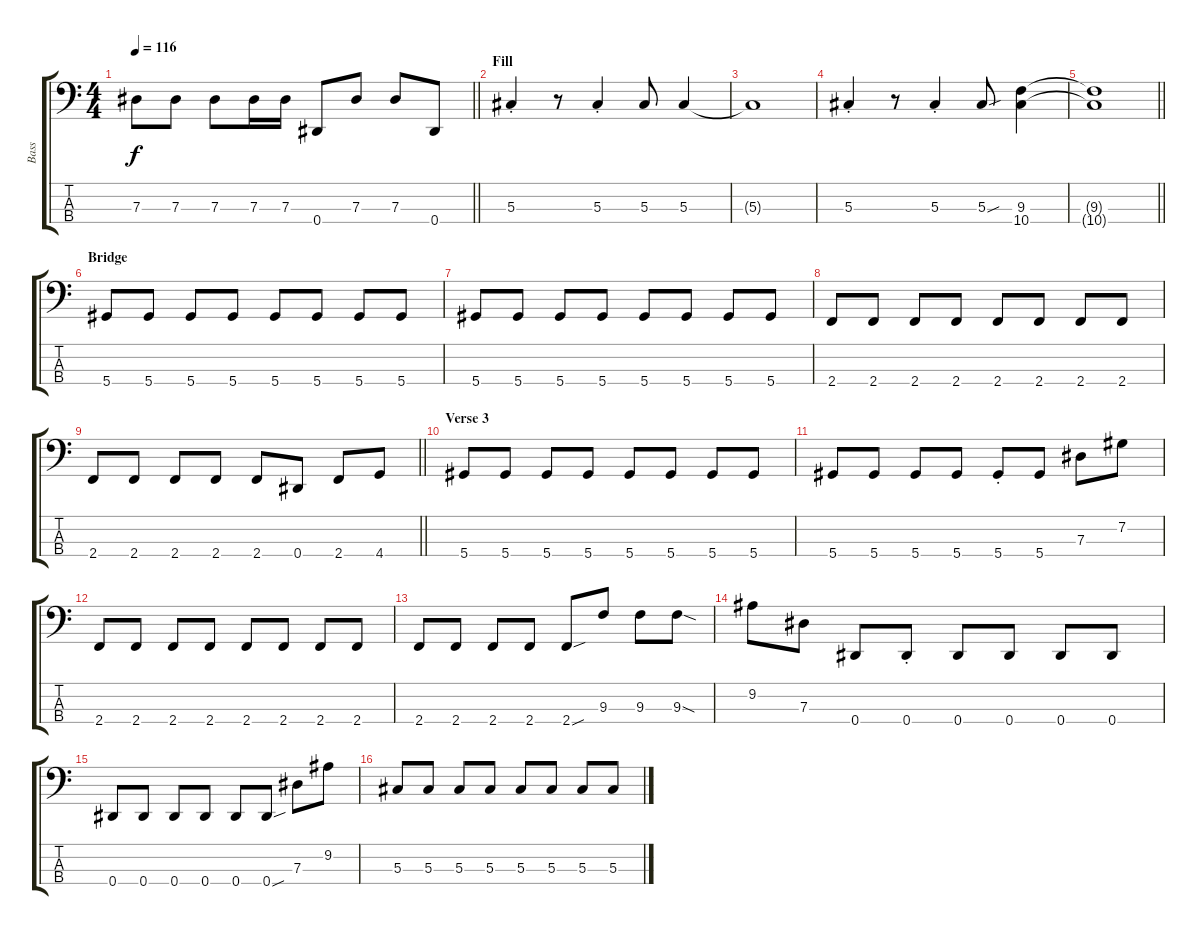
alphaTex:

\track ("Bass" "Bass") {instrument electricbassfinger}
\staff {score tabs}
\tuning (Gb2 Db2 Ab1 Eb1) {hide}
\ts (4 4)
\tempo 116
\clef f4
\barLineRight lightlight
\ks c
7.3.8{dy f} 7.3.8 7.3.8 7.3.16 7.3.16 0.4.8 7.3.8 7.3.8 0.4.8 |
\section ("" "Fill")
5.3{st}.4 r.8 5.3{st}.4 5.3.8 5.3.4 |
5.3{t}.1 |
5.3{st}.4 r.8 5.3{st}.4 5.3{sou}.8 (9.3 10.4).4 |
\barLineRight lightlight
(9.3{t} 10.4{t}).1 |
\section ("" "Bridge")
5.4.8 5.4.8 5.4.8 5.4.8 5.4.8 5.4.8 5.4.8 5.4.8 |
5.4.8 5.4.8 5.4.8 5.4.8 5.4.8 5.4.8 5.4.8 5.4.8 |
2.4.8 2.4.8 2.4.8 2.4.8 2.4.8 2.4.8 2.4.8 2.4.8 |
\barLineRight lightlight
2.4.8 2.4.8 2.4.8 2.4.8 2.4.8 0.4.8 2.4.8 4.4.8 |
\section ("" "Verse 3")
5.4.8 5.4.8 5.4.8 5.4.8 5.4.8 5.4.8 5.4.8 5.4.8 |
5.4.8 5.4.8 5.4.8 5.4.8 5.4{st}.8 5.4.8 7.3.8 7.2.8 |
2.4.8 2.4.8 2.4.8 2.4.8 2.4.8 2.4.8 2.4.8 2.4.8 |
2.4.8 2.4.8 2.4.8 2.4.8 2.4{sou}.8 9.3.8 9.3.8 9.3{sod}.8 |
9.2.8 7.3.8 0.4.8 0.4{st}.8 0.4.8 0.4.8 0.4.8 0.4.8 |
0.4.8 0.4.8 0.4.8 0.4.8 0.4.8 0.4{sou}.8 7.3.8 9.2.8 |
5.3.8 5.3.8 5.3.8 5.3.8 5.3.8 5.3.8 5.3.8 5.3.8
